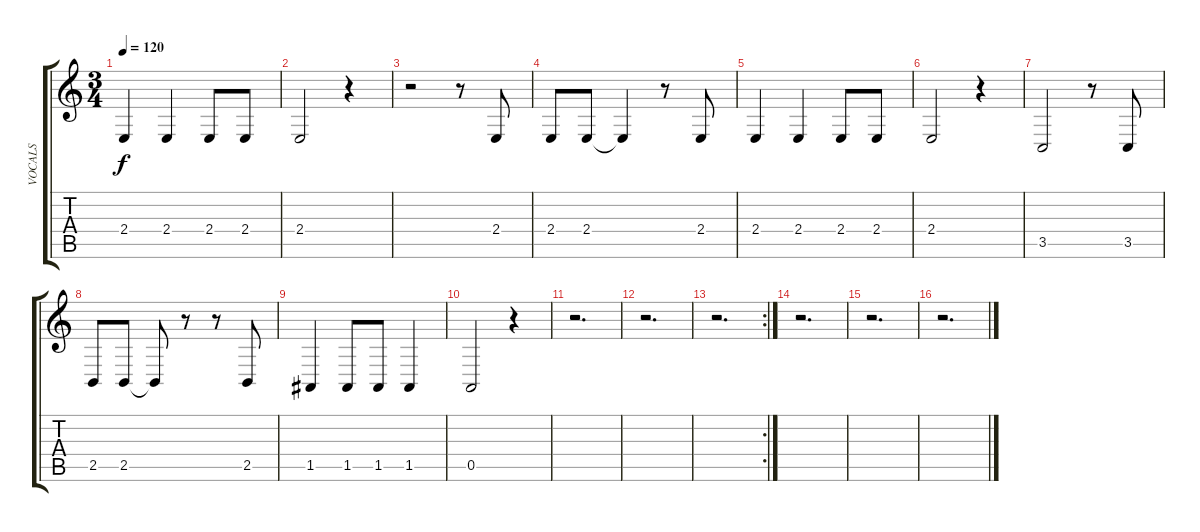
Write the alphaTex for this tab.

\track ("VOCALS" "VOCALS") {instrument trombone}
\staff {score tabs}
\tuning (E4 B3 G3 D3 A2 E2) {hide}
\ts (3 4)
\tempo 120
\clef g2
\ks c
2.4.4{dy f} 2.4.4 2.4.8 2.4.8 |
2.4.2 r.4 |
r.2 r.8 2.4.8 |
2.4.8 2.4.8 2.4{t}.4 r.8 2.4.8 |
2.4.4 2.4.4 2.4.8 2.4.8 |
2.4.2 r.4 |
3.5.2 r.8 3.5.8 |
2.5.8 2.5.8 2.5{t}.8 r.8 r.8 2.5.8 |
1.5.4 1.5.8 1.5.8 1.5.4 |
0.5.2 r.4 |
r.2{d} |
r.2{d} |
\rc 2
r.2{d} |
r.2{d} |
r.2{d} |
r.2{d}
